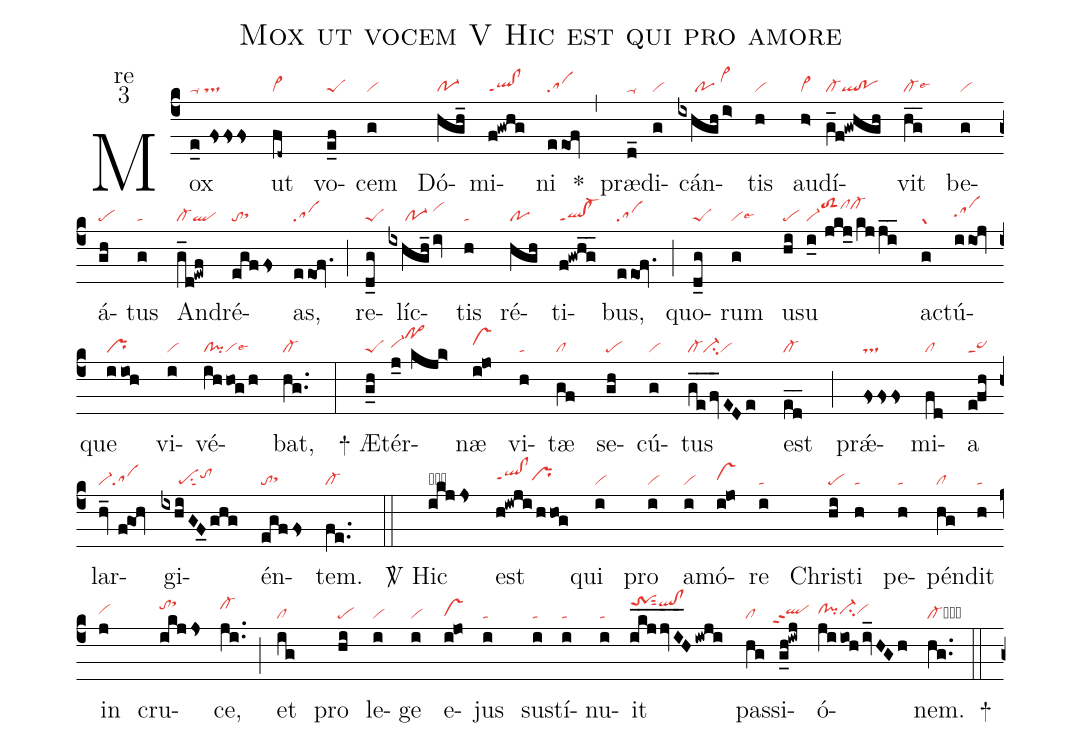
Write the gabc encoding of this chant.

name:Mox ut vocem V Hic est qui pro amore;
office-part:re;
mode:3;
nabc-lines:1;
%%
(c4) Mox(e_0//fsfsfs|ta-/ts) ut(fd~|vi>) vo(e_f|peS)cem(g|vi) Dó(hgh_|po-1)mi(f!gwhg|ql!clppt1)ni(eeof|sa) <sp>*</sp>(,) præ(d_|ta-)di(g|vi)cán(ixhgh/i>|/////po/vi>hj)tis(h|vi) au(h>|vi>)dí(g_f!gwhgh|cl-ql!po)vit(hg__|cl-lse6) be(g |vi)á(gh|pe)tus(g|ta) An(g_d!ewf|cl-ql)dré(egffs|tosthh)as,(eeof.|sa) (;) re(d_g|peS)líc(ixhgh_/iv|/////po-1/vihj)tis(h|ta) ré(hgh|po)ti(f!gwhg__|ql!cl-ppt1)bus,(eeof.|sa) (;) quo(d_g|peS)rum(g|vilse6) u(hi|pe)su(i_0//jkj_/kjji__|vi-toS2hkclhkcl-hk) ac(g|gr)tú(iioj|sahh)que(iioh|pr) vi(i|vi)vé(ihhog/h|cl!pivilse6)bat,(hg..|cl-) (:)

<sp>+</sp> Æ(g_h|peS)tér(j_0//kjk>|vi-hhpo>hl)næ(i@jo|vshi) vi(h|ta)tæ(gf|cl) se(gh|pe)cú(g|vi)tus(ge__/fv_EDe|cl-ci-vi) est(ed__|cl-) (;) prǽ(fsfsfs|ts)mi(fd|cl)a(efh|sc~) lar(hv_//f@goh|vi-sa)gi(ixhiGF_0ghg|/////pesu1sut1tohi)én(egffs|tosthh)tem.(fe..|cl-) (::)

<sp>V/</sp> Hic(ikjjs|obtohjsthl) est(h!iwji/hhog|qlhh!clhhppt1prhh) qui(i|vi) pro(i|vi) a(i|vi)mó(i@jo|vshh)re(i|ta) Chris(hi|pe)ti(h|ta) pe(h|ta)pén(hg|cl)dit(h|ta) in(j|vihh) cru(ikjjs|tohjsthl)ce,(ji..|cl-hj) (;) et(ig|cl) pro(hi|pe) le(i|vi)ge(i|vi) e(i@jo|vshg)jus(i|ta) sus(i|ta)tí(i|ta)nu(i|ta)it(ikj___/jv_I_H/iwji|trShksut2qlhk!clhk) pas(hg|cl)si(g_h!iwj|``qlhhppt2)ó(jiioh/iv_HGh|clhh!pihhci-hhvihh)nem.(hg..|cl-cb) <sp>+</sp>(::) (g+z)
